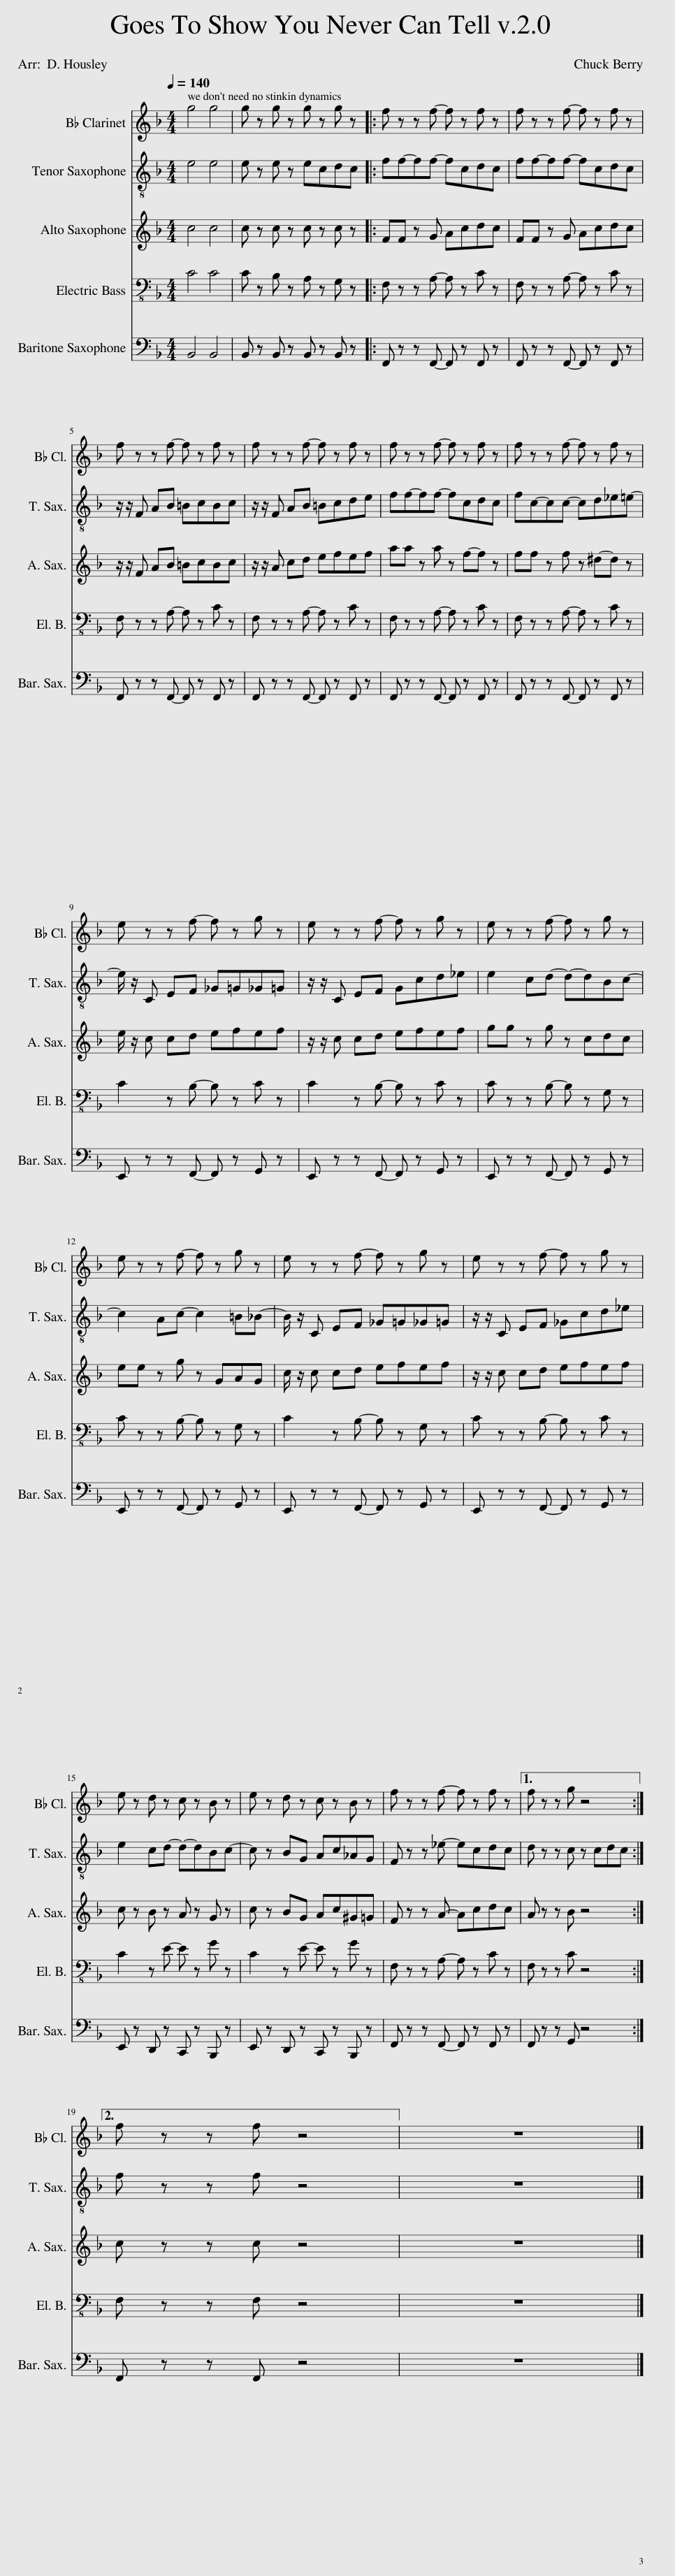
X:1
%%score 1 2 3 4 5
L:1/8
Q:1/4=140
M:4/4
I:linebreak $
K:F
V:1 treble transpose=-2
V:2 treble transpose=-14
V:3 treble transpose=-9
V:4 bass transpose=-12
V:5 treble transpose=-21
V:1
[K:F] a4 a4 | a z a z a z a z |: g z z g- g z g z | g z z g- g z g z |$ g z z g- g z g z | %5
 g z z g- g z g z | g z z g- g z g z |$ g z z g- g z g z | ^f z z g- g z a z | ^f z z g- g z a z |$ %10
 ^f z z g- g z a z | ^f z z g- g z a z | ^f z z g- g z a z |$ ^f z z g- g z a z | ^f z e z d z c z | %15
 ^f z e z d z c z |$ g z z g- g z g z |1 g z z a z4 :|2 g z z g z4 || z8 |] %20
V:2
[K:F] ^f4 f4 | ^f z f z fded |: gg-gg- gded | gg-gg- gded |$ z/ z/ G =Bc ^cdcd | %5
 z/ z/ G =Bc ^cde^f | gg-gg- gded |$ gd-dd- def^f- | f/ z/ D ^FG _A=A_A=A | z/ z/ D ^FG Adef |$ %10
 ^f2 de- e-ecd- | d2 =Bd- d2 ^c=c- | c/ z/ D ^FG _A=A_A=A |$ z/ z/ D ^FG _Adef | ^f2 de- e-ecd- | %15
 d z cA =Bd_BA |$ G z z f- fded |1 e z z d z ded :|2 g z z g z4 || z8 |] %20
V:3
[K:F] a4 a4 | a z a z a z a z |: dd z e ^fa=ba | dd z e ^fa=ba |$ z/ z/ d ^fg ^gaga | %5
 z/ z/ ^f a=b ^c'd'c'd' | ^f'f' z f' z d'-d' z |$ d'd' z d' z ^b-b z | ^c'/ z/ a a=b c'd'c'd' | z/ z/ a a=b ^c'd'c'd' |$ %10
 e'e' z e' z a=ba | ^c'c' z e' z e^fe | a/ z/ a a=b ^c'd'c'd' |$ z/ z/ a a=b ^c'd'c'd' | a z g z ^f z e z | %15
 a z ge ^fa^e=e |$ d z z ^f- fa=ba |1 ^f z z g z4 :|2 a z z a z4 || z8 |] %20
V:4
 C4 C4 | C z B, z A, z G, z |: F, z z A,- A, z C z | F, z z A,- A, z C z |$ F, z z A,- A, z C z | %5
 F, z z A,- A, z C z | F, z z A,- A, z C z |$ F, z z A,- A, z C z | C2 z B,- B, z C z | C2 z B,- B, z C z |$ %10
 C z z B,- B, z G, z | C z z B,- B, z G, z | C2 z B,- B, z G, z |$ C z z B,- B, z C z | C2 z E- E z G z | %15
 C2 z E- E z G z |$ F, z z A,- A, z C z |1 F, z z C z4 :|2 F, z z F, z4 || z8 |] %20
V:5
 G4 G4 | G z G z G z G z |: D z z D- D z D z | D z z D- D z D z |$ D z z D- D z D z | %5
 D z z D- D z D z | D z z D- D z D z |$ D z z D- D z D z | ^C z z D- D z E z | ^C z z D- D z E z |$ %10
 ^C z z D- D z E z | ^C z z D- D z E z | ^C z z D- D z E z |$ ^C z z D- D z E z | ^C z =B, z A, z G, z | %15
 ^C z =B, z A, z G, z |$ D z z D- D z D z |1 D z z E z4 :|2 D z z D z4 || z8 |] %20
